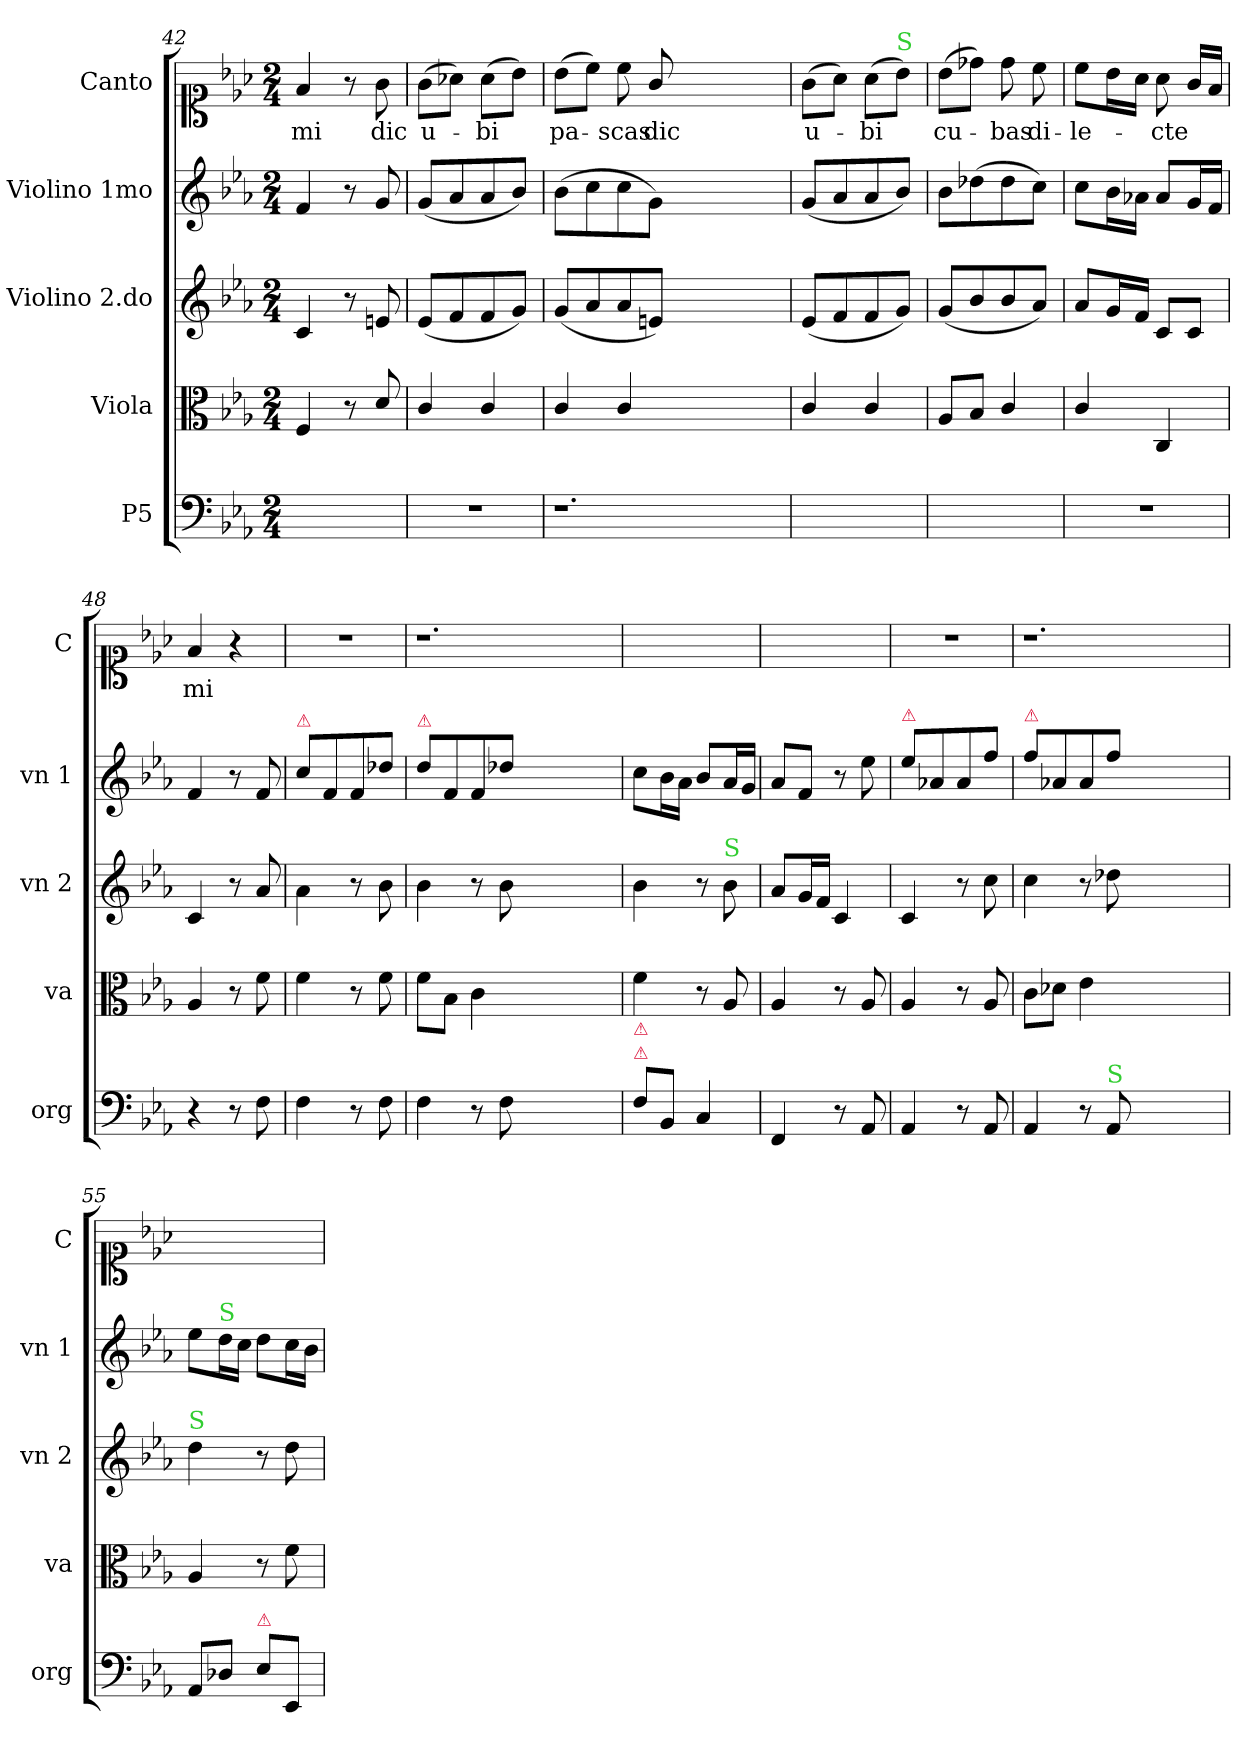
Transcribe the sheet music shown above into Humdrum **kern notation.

**kern	**kern	**kern	**kern	**kern	**text
*part5	*part4	*part3	*part2	*part1	*part1
*staff5	*staff4	*staff3	*staff2	*staff1	*staff1
*I"P5	*I"Viola	*I"Violino 2.do	*I"Violino 1mo	*I"Canto	*
*I'org	*I'va	*I'vn 2	*I'vn 1	*I'C	*
*clefF4	*clefC3	*clefG2	*clefG2	*clefC1	*
*k[b-e-a-]	*k[b-e-a-]	*k[b-e-a-]	*k[b-e-a-]	*k[b-e-a-]	*
*M2/4	*M2/4	*M2/4	*M2/4	*M2/4	*
=42	=42	=42	=42	=42	=42
2ryy	4F/	4c/	4f/	4f/	mi
.	8r	8r	8r	8r	.
.	8d/	8en/	8g/	8g\	dic
=43	=43	=43	=43	=43	=43
2r	4c/	(8e-/L	(8g/L	(8g\L	u-
.	.	8f/	8a-/	8a-X\J)	.
.	4c/	8f/	8a-/	(8a-\L	-bi
.	.	8g/J)	8b-/J)	8b-\J)	.
=44	=44	=44	=44	=44	=44
1.r	4c/	(8g/L	(8b-\L	(8b-\L	pa-
.	.	8a-/	8cc\	8cc\J)	.
.	4c/	8a-/	8cc\	8cc\	-scas
.	.	8en/J)	8g\J)	8g/	dic
.	1ryy	1ryy	1ryy	1ryy	.
=45	=45	=45	=45	=45	=45
2ryy	4c/	(8e-/L	(8g/L	(8g\L	u-
.	.	8f/	8a-/	8a-\J)	.
.	4c/	8f/	8a-/	(8a-\L	-bi
!	!	!	!	!LO:TX:a:color=limegreen:t=S	!
.	.	8g/J)	8b-/J)	8b-\J)	.
=46	=46	=46	=46	=46	=46
2ryy	8A-/L	(8g/L	8b-\L	(8b-\L	cu-
.	8B-/J	8b-/	(8dd-X\	8dd-X\J)	.
.	4c/	8b-/	8dd-\	8dd-\	-bas
.	.	8a-/J)	8cc\J)	8cc\	di-
=47	=47	=47	=47	=47	=47
2r	4c/	8a-/L	8cc\L	8cc\L	-le-
.	.	16g/L	16b-\L	16b-\L	.
.	.	16f/JJ	16a-X\JJ	16a-\JJ	.
.	4C/	8c/L	8a-/L	8a-\	-cte
.	.	8c/J	16g/L	16g/LL	.
.	.	.	16f/JJ	16f/JJ	.
=48	=48	=48	=48	=48	=48
4r	4A-/	4c/	4f/	4f/	mi
8r	8r	8r	8r	4r	.
8F\	8f\	8a-/	8f/	.	.
=49	=49	=49	=49	=49	=49
!	!	!	!LO:TX:a:color=crimson:t=⚠	!	!
4F\	4f\	4a-\	8cc\L	2r	.
.	.	.	8f/	.	.
8r	8r	8r	8f/	.	.
8F\	8f\	8b-\	8dd-X\J	.	.
=50	=50	=50	=50	=50	=50
!	!	!	!LO:TX:a:color=crimson:t=⚠	!	!
4F\	8f\L	4b-\	8dd\L	1.r	.
.	8B-\J	.	8f/	.	.
8r	4c\	8r	8f/	.	.
8F\	.	8b-\	8dd-X\J	.	.
1ryy	1ryy	1ryy	1ryy	.	.
=51	=51	=51	=51	=51	=51
!LO:TX:a:color=crimson:t=⚠	!	!	!	!	!
!LO:TX:a:color=crimson:t=⚠	!	!	!	!	!
8F\L	4f\	4b-\	8cc\L	2ryy	.
8BB-/J	.	.	16b-\L	.	.
.	.	.	16a-\JJ	.	.
4C/	8r	8r	8b-/L	.	.
!	!	!LO:TX:a:color=limegreen:t=S	!	!	!
.	8A-/	8b-\	16a-/L	.	.
.	.	.	16g/JJ	.	.
=52	=52	=52	=52	=52	=52
4FF/	4A-/	8a-/L	8a-/L	2ryy	.
.	.	16g/L	8f/J	.	.
.	.	16f/JJ	.	.	.
8r	8r	4c/	8r	.	.
8AA-/	8A-/	.	8ee-\	.	.
=53	=53	=53	=53	=53	=53
!	!	!	!LO:TX:a:color=crimson:t=⚠	!	!
4AA-/	4A-/	4c/	8ee-\L	2r	.
.	.	.	8a-X/	.	.
8r	8r	8r	8a-/	.	.
8AA-/	8A-/	8cc\	8ff\J	.	.
=54	=54	=54	=54	=54	=54
!	!	!	!LO:TX:a:color=crimson:t=⚠	!	!
4AA-/	8c\L	4cc\	8ff\L	1.r	.
.	8d-X\J	.	8a-X/	.	.
8r	4e-\	8r	8a-/	.	.
!LO:TX:a:color=limegreen:t=S	!	!	!	!	!
8AA-/	.	8dd-X\	8ff\J	.	.
1ryy	1ryy	1ryy	1ryy	.	.
=55	=55	=55	=55	=55	=55
!	!	!LO:TX:a:color=limegreen:t=S	!	!	!
8AA-/L	4A-/	4dd\	8ee-\L	2ryy	.
!	!	!	!LO:TX:a:color=limegreen:t=S	!	!
8D-X/J	.	.	16dd\L	.	.
.	.	.	16cc\JJ	.	.
!LO:TX:a:color=crimson:t=⚠	!	!	!	!	!
8E-\L	8r	8r	8dd\L	.	.
8EE-/J	8f\	8dd\	16cc\L	.	.
.	.	.	16b-\JJ	.	.
=	=	=	=	=	=
*-	*-	*-	*-	*-	*-
